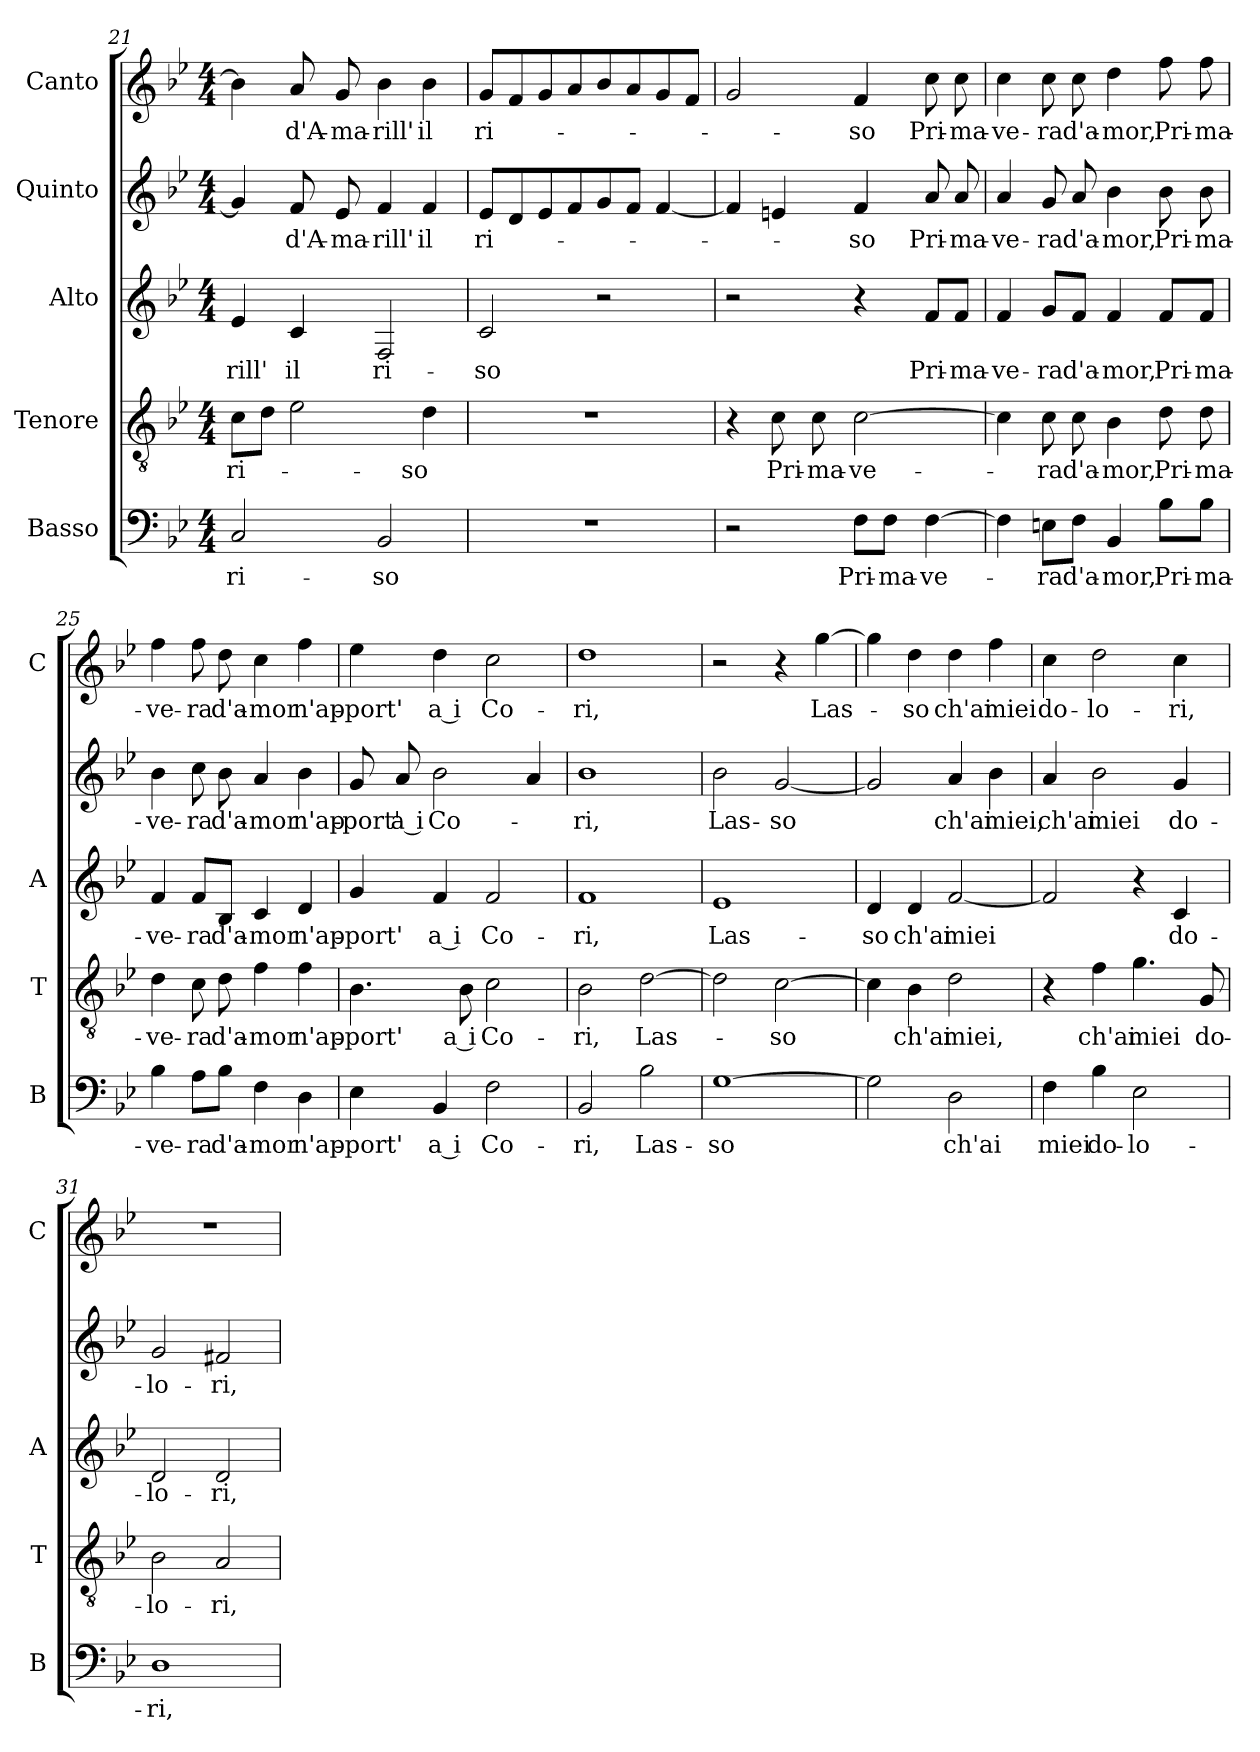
**kern	**text	**kern	**text	**kern	**text	**kern	**text	**kern	**text
*part5	*part5	*part4	*part4	*part3	*part3	*part2	*part2	*part1	*part1
*staff5	*staff5	*staff4	*staff4	*staff3	*staff3	*staff2	*staff2	*staff1	*staff1
*I"Basso	*	*I"Tenore	*	*I"Alto	*	*I"Quinto	*	*I"Canto	*
*I'B	*	*I'T	*	*I'A	*	*	*	*I'C	*
*clefF4	*	*clefGv2	*	*clefG2	*	*clefG2	*	*clefG2	*
*k[b-e-]	*	*k[b-e-]	*	*k[b-e-]	*	*k[b-e-]	*	*k[b-e-]	*
*B-:	*	*B-:	*	*B-:	*	*B-:	*	*B-:	*
*M4/4	*	*M4/4	*	*M4/4	*	*M4/4	*	*M4/4	*
=21	=21	=21	=21	=21	=21	=21	=21	=21	=21
!	!LO:LY:b	!	!LO:LY:b	!	!LO:LY:b	!	!	!	!
2C/	ri-	8c\L	ri-	4e-/	-rill'	4g/]	.	4b-\]	.
.	.	8d\J	.	.	.	.	.	.	.
!	!	!	!	!	!LO:LY:b	!	!LO:LY:b	!	!LO:LY:b
.	.	2e-\	.	4c/	il	8f/	d'A-	8a/	d'A-
!	!	!	!	!	!	!	!LO:LY:b	!	!LO:LY:b
.	.	.	.	.	.	8e-/	-ma-	8g/	-ma-
!	!LO:LY:b	!	!	!	!LO:LY:b	!	!LO:LY:b	!	!LO:LY:b
2BB-/	-so	.	.	2F/	ri-	4f/	-rill'	4b-\	-rill'
!	!	!	!LO:LY:b	!	!	!	!LO:LY:b	!	!LO:LY:b
.	.	4d\	-so	.	.	4f/	il	4b-\	il
=22	=22	=22	=22	=22	=22	=22	=22	=22	=22
!	!	!	!	!	!LO:LY:b	!	!LO:LY:b	!	!LO:LY:b
1r	.	1r	.	2c/	-so	8e-/L	ri-	8g/L	ri-
.	.	.	.	.	.	8d/	.	8f/	.
.	.	.	.	.	.	8e-/	.	8g/	.
.	.	.	.	.	.	8f/	.	8a/	.
.	.	.	.	2r	.	8g/	.	8b-/	.
.	.	.	.	.	.	8f/J	.	8a/	.
.	.	.	.	.	.	[4f/	.	8g/	.
.	.	.	.	.	.	.	.	8f/J	.
=23	=23	=23	=23	=23	=23	=23	=23	=23	=23
2r	.	4r	.	2r	.	4f/]	.	2g/	.
!	!	!	!LO:LY:b	!	!	!	!	!	!
.	.	8c\	Pri-	.	.	4en/	.	.	.
!	!	!	!LO:LY:b	!	!	!	!	!	!
.	.	8c\	-ma-	.	.	.	.	.	.
!	!LO:LY:b	!	!LO:LY:b	!	!	!	!LO:LY:b	!	!LO:LY:b
8F\L	Pri-	[2c\	-ve-	4r	.	4f/	-so	4f/	-so
!	!LO:LY:b	!	!	!	!	!	!	!	!
8F\J	-ma-	.	.	.	.	.	.	.	.
!	!LO:LY:b	!	!	!	!LO:LY:b	!	!LO:LY:b	!	!LO:LY:b
[4F\	-ve-	.	.	8f/L	Pri-	8a/	Pri-	8cc\	Pri-
!	!	!	!	!	!LO:LY:b	!	!LO:LY:b	!	!LO:LY:b
.	.	.	.	8f/J	-ma-	8a/	-ma-	8cc\	-ma-
!!LO:LB:g=z
=24	=24	=24	=24	=24	=24	=24	=24	=24	=24
!	!	!	!	!	!LO:LY:b	!	!LO:LY:b	!	!LO:LY:b
4F\]	.	4c\]	.	4f/	-ve-	4a/	-ve-	4cc\	-ve-
!	!LO:LY:b	!	!LO:LY:b	!	!LO:LY:b	!	!LO:LY:b	!	!LO:LY:b
8En\L	-ra	8c\	-ra	8g/L	-ra	8g/	-ra	8cc\	-ra
!	!LO:LY:b	!	!LO:LY:b	!	!LO:LY:b	!	!LO:LY:b	!	!LO:LY:b
8F\J	d'a-	8c\	d'a-	8f/J	d'a-	8a/	d'a-	8cc\	d'a-
!	!LO:LY:b	!	!LO:LY:b	!	!LO:LY:b	!	!LO:LY:b	!	!LO:LY:b
4BB-/	-mor,	4B-\	-mor,	4f/	-mor,	4b-\	-mor,	4dd\	-mor,
!	!LO:LY:b	!	!LO:LY:b	!	!LO:LY:b	!	!LO:LY:b	!	!LO:LY:b
8B-\L	Pri-	8d\	Pri-	8f/L	Pri-	8b-\	Pri-	8ff\	Pri-
!	!LO:LY:b	!	!LO:LY:b	!	!LO:LY:b	!	!LO:LY:b	!	!LO:LY:b
8B-\J	-ma-	8d\	-ma-	8f/J	-ma-	8b-\	-ma-	8ff\	-ma-
=25	=25	=25	=25	=25	=25	=25	=25	=25	=25
!	!LO:LY:b	!	!LO:LY:b	!	!LO:LY:b	!	!LO:LY:b	!	!LO:LY:b
4B-\	-ve-	4d\	-ve-	4f/	-ve-	4b-\	-ve-	4ff\	-ve-
!	!LO:LY:b	!	!LO:LY:b	!	!LO:LY:b	!	!LO:LY:b	!	!LO:LY:b
8A\L	-ra	8c\	-ra	8f/L	-ra	8cc\	-ra	8ff\	-ra
!	!LO:LY:b	!	!LO:LY:b	!	!LO:LY:b	!	!LO:LY:b	!	!LO:LY:b
8B-\J	d'a-	8d\	d'a-	8B-/J	d'a-	8b-\	d'a-	8dd\	d'a-
!	!LO:LY:b	!	!LO:LY:b	!	!LO:LY:b	!	!LO:LY:b	!	!LO:LY:b
4F\	-mor	4f\	-mor	4c/	-mor	4a/	-mor	4cc\	-mor
!	!LO:LY:b	!	!LO:LY:b	!	!LO:LY:b	!	!LO:LY:b	!	!LO:LY:b
4D\	n'ap-	4f\	n'ap-	4d/	n'ap-	4b-\	n'ap-	4ff\	n'ap-
=26	=26	=26	=26	=26	=26	=26	=26	=26	=26
!	!LO:LY:b	!	!LO:LY:b	!	!LO:LY:b	!	!LO:LY:b	!	!LO:LY:b
4E-\	-port'	4.B-\	-port'	4g/	-port'	8g/	-port'	4ee-\	-port'
!	!	!	!	!	!	!	!LO:LY:b	!	!
.	.	.	.	.	.	8a/	a i	.	.
!	!LO:LY:b	!	!	!	!LO:LY:b	!	!LO:LY:b	!	!LO:LY:b
4BB-/	a i	.	.	4f/	a i	2b-\	Co-	4dd\	a i
!	!	!	!LO:LY:b	!	!	!	!	!	!
.	.	8B-\	a i	.	.	.	.	.	.
!	!LO:LY:b	!	!LO:LY:b	!	!LO:LY:b	!	!	!	!LO:LY:b
2F\	Co-	2c\	Co-	2f/	Co-	.	.	2cc\	Co-
.	.	.	.	.	.	4a/	.	.	.
=27	=27	=27	=27	=27	=27	=27	=27	=27	=27
!	!LO:LY:b	!	!LO:LY:b	!	!LO:LY:b	!	!LO:LY:b	!	!LO:LY:b
2BB-/	-ri,	2B-\	-ri,	1f	-ri,	1b-	-ri,	1dd	-ri,
!	!LO:LY:b	!	!LO:LY:b	!	!	!	!	!	!
2B-\	Las-	[2d\	Las-	.	.	.	.	.	.
=28	=28	=28	=28	=28	=28	=28	=28	=28	=28
!	!LO:LY:b	!	!	!	!LO:LY:b	!	!LO:LY:b	!	!
[1G	-so	2d\]	.	1e-	Las-	2b-\	Las-	2r	.
!	!	!	!LO:LY:b	!	!	!	!LO:LY:b	!	!
.	.	[2c\	-so	.	.	[2g/	-so	4r	.
!	!	!	!	!	!	!	!	!	!LO:LY:b
.	.	.	.	.	.	.	.	[4gg\	Las-
=29	=29	=29	=29	=29	=29	=29	=29	=29	=29
!	!	!	!	!	!LO:LY:b	!	!	!	!
2G\]	.	4c\]	.	4d/	-so	2g/]	.	4gg\]	.
!	!	!	!LO:LY:b	!	!LO:LY:b	!	!	!	!LO:LY:b
.	.	4B-\	ch'ai	4d/	ch'ai	.	.	4dd\	-so
!	!LO:LY:b	!	!LO:LY:b	!	!LO:LY:b	!	!LO:LY:b	!	!LO:LY:b
2D\	ch'ai	2d\	miei,	[2f/	miei	4a/	ch'ai	4dd\	ch'ai
!	!	!	!	!	!	!	!LO:LY:b	!	!LO:LY:b
.	.	.	.	.	.	4b-\	miei,	4ff\	miei
!!LO:PB:g=z
=30	=30	=30	=30	=30	=30	=30	=30	=30	=30
!	!LO:LY:b	!	!	!	!	!	!LO:LY:b	!	!LO:LY:b
4F\	miei	4r	.	2f/]	.	4a/	ch'ai	4cc\	do-
!	!LO:LY:b	!	!LO:LY:b	!	!	!	!LO:LY:b	!	!LO:LY:b
4B-\	do-	4f\	ch'ai	.	.	2b-\	miei	2dd\	-lo-
!	!LO:LY:b	!	!LO:LY:b	!	!	!	!	!	!
2E-\	-lo-	4.g\	miei	4r	.	.	.	.	.
!	!	!	!	!	!LO:LY:b	!	!LO:LY:b	!	!LO:LY:b
.	.	.	.	4c/	do-	4g/	do-	4cc\	-ri,
!	!	!	!LO:LY:b	!	!	!	!	!	!
.	.	8G/	do-	.	.	.	.	.	.
=31	=31	=31	=31	=31	=31	=31	=31	=31	=31
!	!LO:LY:b	!	!LO:LY:b	!	!LO:LY:b	!	!LO:LY:b	!	!
1D	-ri,	2B-\	-lo-	2d/	-lo-	2g/	-lo-	1r	.
!	!	!	!LO:LY:b	!	!LO:LY:b	!	!LO:LY:b	!	!
.	.	2A/	-ri,	2d/	-ri,	2f#X/	-ri,	.	.
=	=	=	=	=	=	=	=	=	=
*-	*-	*-	*-	*-	*-	*-	*-	*-	*-
